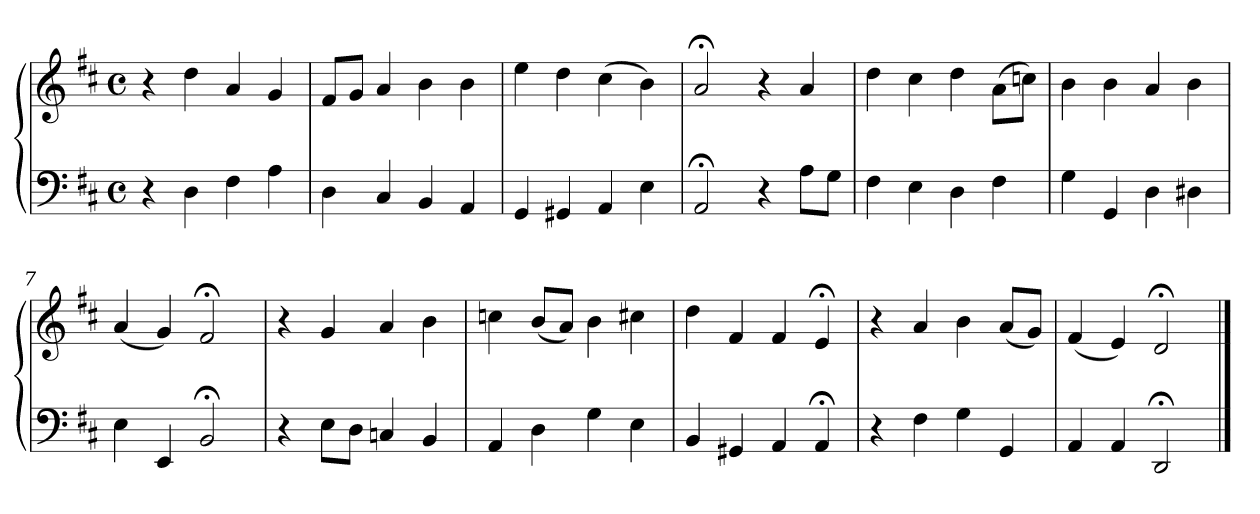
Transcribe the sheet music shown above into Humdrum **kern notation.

**kern	**kern
*part1	*part1
*staff2	*staff1
*clefF4	*clefG2
*k[f#c#]	*k[f#c#]
*M4/4	*M4/4
*met(c)	*met(c)
=1	=1
4r	4r
4D	4dd
4F#	4a
4A	4g
=2	=2
4D	8f#L
.	8gJ
4C#	4a
4BB	4b
4AA	4b
=3	=3
4GG	4ee
4GG#X	4dd
4AA	(4cc#
4E	4b)
=4	=4
2AA;<	2a;<
4r	4r
8AL	4a
8GJ	.
=5	=5
4F#	4dd
4E	4cc#
4D	4dd
4F#	(8aL
.	8ccnJ)
=6	=6
4G	4b
4GG	4b
4D	4a
4D#X	4b
=7	=7
4E	(4a
4EE	4g)
2BB;<	2f#;<
!!LO:LB:g=z
=8	=8
4r	4r
8EL	4g
8DJ	.
4Cn	4a
4BB	4b
=9	=9
4AA	4ccn
4D	(8bL
.	8aJ)
4G	4b
4E	4cc#X
=10	=10
4BB	4dd
4GG#X	4f#
4AA	4f#
4AA;<	4e;<
=11	=11
4r	4r
4F#	4a
4G	4b
4GG	(8aL
.	8gJ)
=12	=12
4AA	(4f#
4AA	4e)
2DD;<	2d;<
==	==
*-	*-
